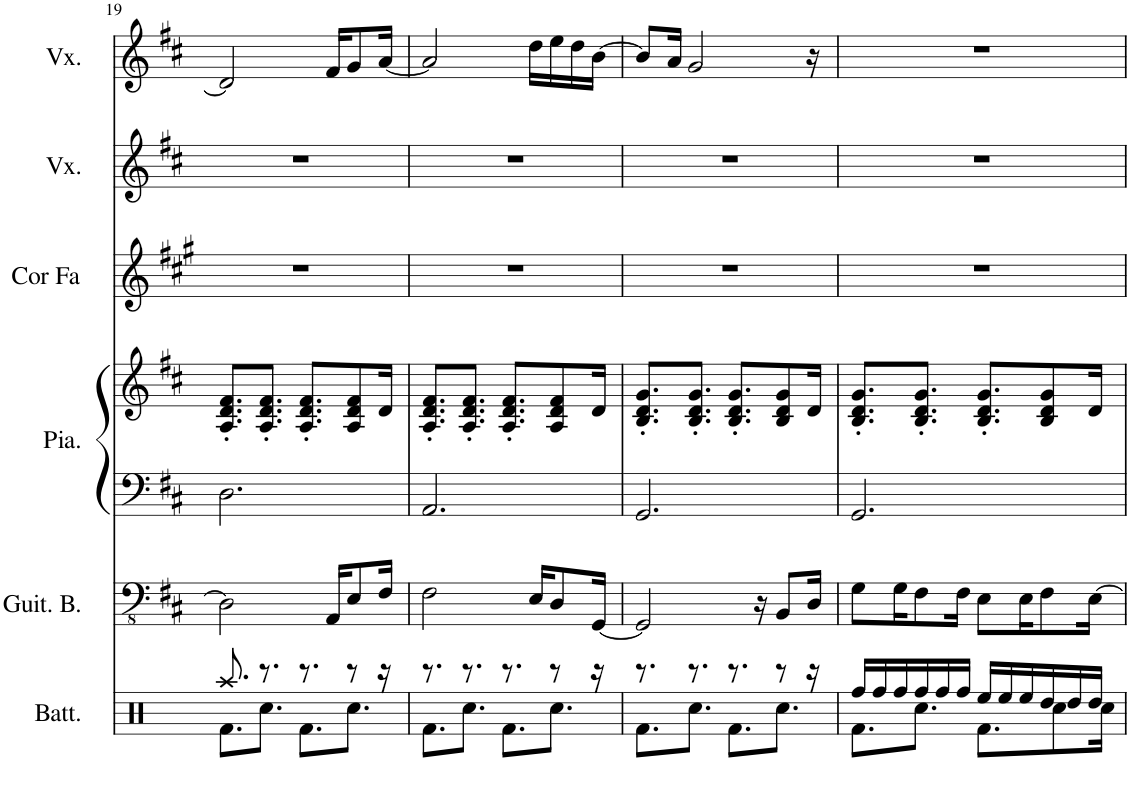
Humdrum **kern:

**kern	**kern	**kern	**kern	**kern	**kern	**kern
*part6	*part5	*part4	*part4	*part3	*part2	*part1
*staff7	*staff6	*staff5	*staff4	*staff3	*staff2	*staff1
*I"Batterie	*I"Guitare basse	*I"Piano	*	*I"Cor en Fa	*I"Voix	*I"Voix
*I'Batt.	*I'Guit. B.	*I'Pia.	*	*I'Cor Fa	*I'Vx.	*I'Vx.
!!LO:PB:g=z
*clefX	*clefFv4	*clefF4	*clefG2	*clefG2	*clefG2	*clefG2
*	*	*	*	*Trd4c7	*	*
*k[]	*k[f#c#]	*k[f#c#]	*k[f#c#]	*k[f#c#g#]	*k[f#c#]	*k[f#c#]
*M6/8	*M6/8	*M6/8	*M6/8	*M6/8	*M6/8	*M6/8
=19	=19	=19	=19	=19	=19	=19
*^	*	*	*	*	*	*
8.Raa/	8.Rf\L	2DD\]	2.D\	8.A/' 8.d/' 8.f#/'L	2.r	2.r	2d/]
8.r	8.Rcc\J	.	.	8.A/' 8.d/' 8.f#/'J	.	.	.
8.r	8.Rf\L	.	.	8.A/' 8.d/' 8.f#/'L	.	.	.
.	.	16AAA/KL	.	.	.	.	16f#/KL
8r	8.Rcc\J	8EE/	.	8A/ 8d/ 8f#/	.	.	8g/
16r	.	16FF#/Jk	.	16d/Jk	.	.	[16a/Jk
=20	=20	=20	=20	=20	=20	=20	=20
8.r	8.Rf\L	2FF#\	2.AA/	8.A/' 8.d/' 8.f#/'L	2.r	2.r	2a/]
8.r	8.Rcc\J	.	.	8.A/' 8.d/' 8.f#/'J	.	.	.
8.r	8.Rf\L	.	.	8.A/' 8.d/' 8.f#/'L	.	.	.
.	.	16EE/KL	.	.	.	.	16dd\LL
8r	8.Rcc\J	8DD/	.	8A/ 8d/ 8f#/	.	.	16ee\
.	.	.	.	.	.	.	16dd\
16r	.	[16GGG/Jk	.	16d/Jk	.	.	[16b\JJ
=21	=21	=21	=21	=21	=21	=21	=21
8.r	8.Rf\L	2GGG/]	2.GG/	8.B/' 8.d/' 8.g/'L	2.r	2.r	8b/L]
.	.	.	.	.	.	.	16a/Jk
8.r	8.Rcc\J	.	.	8.B/' 8.d/' 8.g/'J	.	.	2g/
8.r	8.Rf\L	.	.	8.B/' 8.d/' 8.g/'L	.	.	.
.	.	16r	.	.	.	.	.
8r	8.Rcc\J	8BBB/L	.	8B/ 8d/ 8g/	.	.	.
16r	.	16DD/Jk	.	16d/Jk	.	.	16r
=22	=22	=22	=22	=22	=22	=22	=22
16Rff/LL	8.Rf\L	8GG\L	2.GG/	8.B/' 8.d/' 8.g/'L	2.r	2.r	2.r
16Rff/	.	.	.	.	.	.	.
16Rff/	.	16GG\K	.	.	.	.	.
16Rff/	8.Rcc\J	8FF#\	.	8.B/' 8.d/' 8.g/'J	.	.	.
16Rff/	.	.	.	.	.	.	.
16Rff/JJ	.	16FF#\Jk	.	.	.	.	.
16Ree/LL	8.Rf\L	8EE\L	.	8.B/' 8.d/' 8.g/'L	.	.	.
16Ree/	.	.	.	.	.	.	.
16Ree/	.	16EE\K	.	.	.	.	.
16Rdd/	8Rcc\	8FF#\	.	8B/ 8d/ 8g/	.	.	.
16Rdd/	.	.	.	.	.	.	.
16Rdd/JJ	16Rcc\Jk	[16EE\Jk	.	16d/Jk	.	.	.
*v	*v	*	*	*	*	*	*
=	=	=	=	=	=	=
*-	*-	*-	*-	*-	*-	*-
